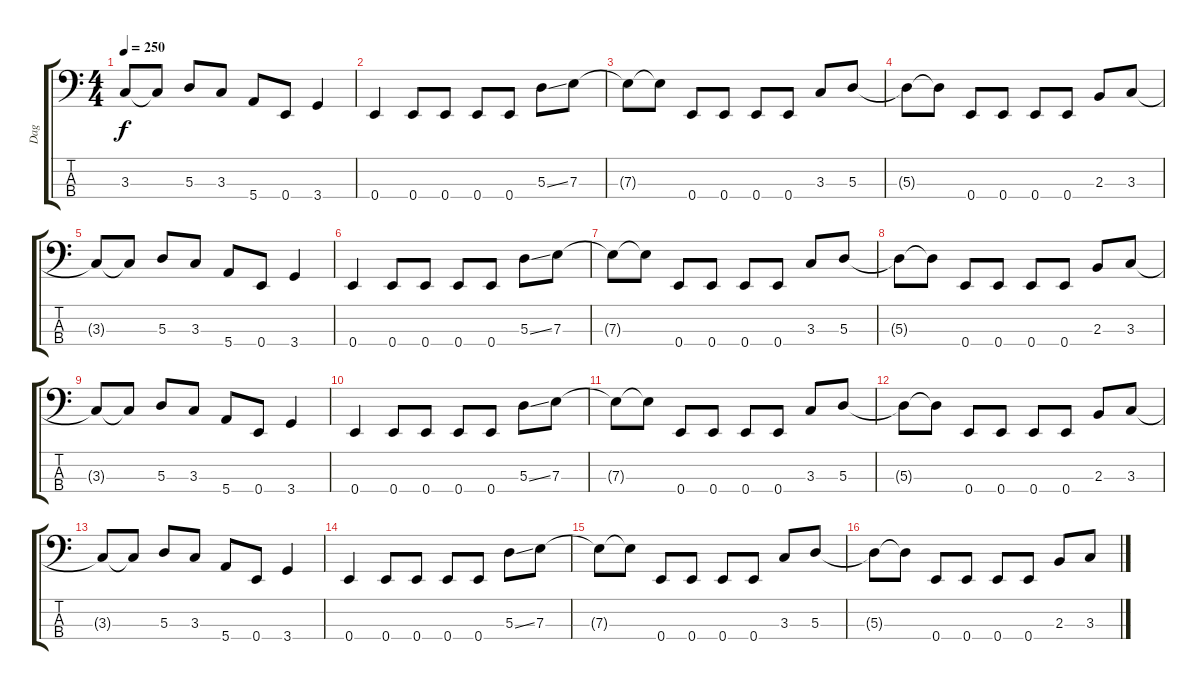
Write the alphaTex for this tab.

\track ("Dag" "Dag") {instrument electricbasspick}
\staff {score tabs}
\tuning (G2 D2 A1 E1) {hide}
\ts (4 4)
\tempo 250
\clef f4
\ks c
3.3{t}.8{dy f} 3.3{t}.8 5.3.8 3.3.8 5.4.8 0.4.8 3.4.4 |
0.4.4 0.4.8 0.4.8 0.4.8 0.4.8 5.3{ss}.8 7.3.8 |
7.3{t}.8 7.3{t}.8 0.4.8 0.4.8 0.4.8 0.4.8 3.3.8 5.3.8 |
5.3{t}.8 5.3{t}.8 0.4.8 0.4.8 0.4.8 0.4.8 2.3.8 3.3.8 |
3.3{t}.8 3.3{t}.8 5.3.8 3.3.8 5.4.8 0.4.8 3.4.4 |
0.4.4 0.4.8 0.4.8 0.4.8 0.4.8 5.3{ss}.8 7.3.8 |
7.3{t}.8 7.3{t}.8 0.4.8 0.4.8 0.4.8 0.4.8 3.3.8 5.3.8 |
5.3{t}.8 5.3{t}.8 0.4.8 0.4.8 0.4.8 0.4.8 2.3.8 3.3.8 |
3.3{t}.8 3.3{t}.8 5.3.8 3.3.8 5.4.8 0.4.8 3.4.4 |
0.4.4 0.4.8 0.4.8 0.4.8 0.4.8 5.3{ss}.8 7.3.8 |
7.3{t}.8 7.3{t}.8 0.4.8 0.4.8 0.4.8 0.4.8 3.3.8 5.3.8 |
5.3{t}.8 5.3{t}.8 0.4.8 0.4.8 0.4.8 0.4.8 2.3.8 3.3.8 |
3.3{t}.8 3.3{t}.8 5.3.8 3.3.8 5.4.8 0.4.8 3.4.4 |
0.4.4 0.4.8 0.4.8 0.4.8 0.4.8 5.3{ss}.8 7.3.8 |
7.3{t}.8 7.3{t}.8 0.4.8 0.4.8 0.4.8 0.4.8 3.3.8 5.3.8 |
5.3{t}.8 5.3{t}.8 0.4.8 0.4.8 0.4.8 0.4.8 2.3.8 3.3.8
